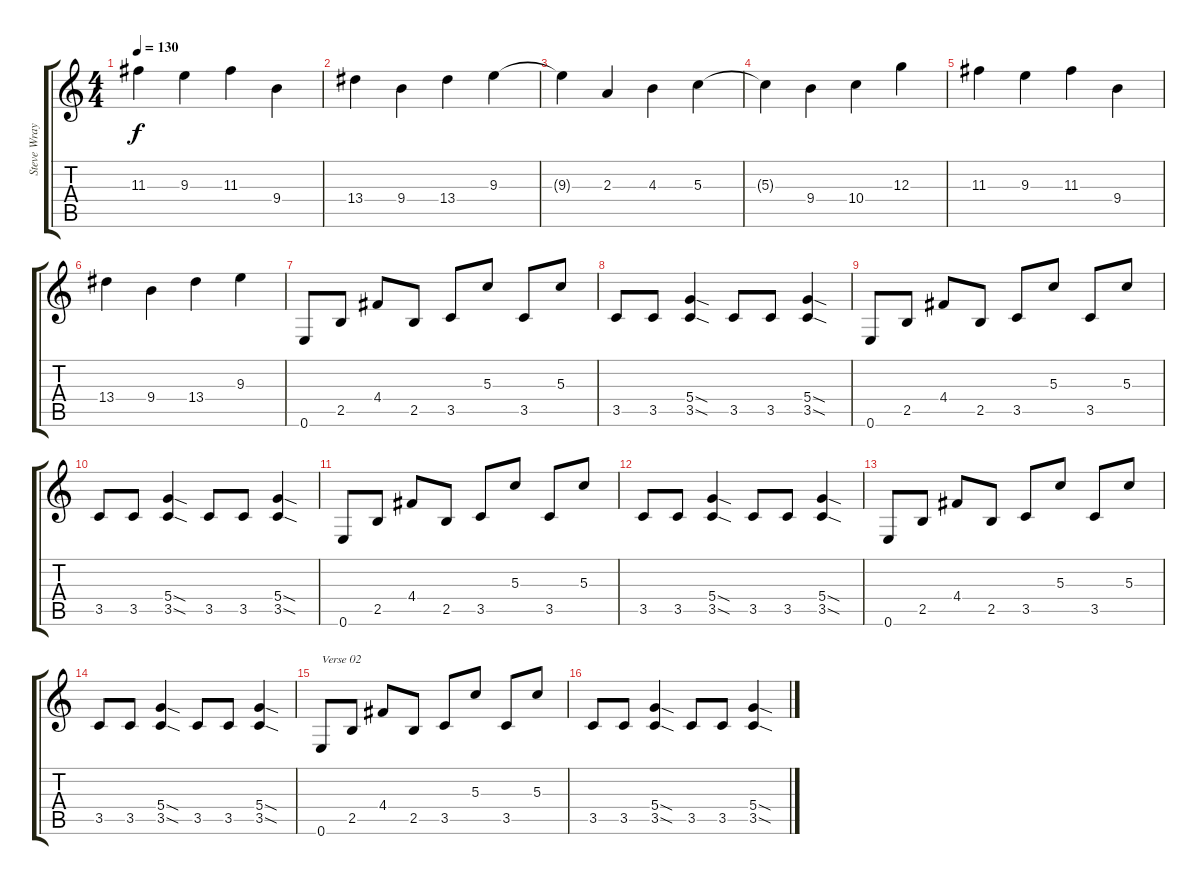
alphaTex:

\track ("Steve Wray" "Steve Wray") {instrument electricguitarclean}
\staff {score tabs}
\tuning (E4 B3 G3 D3 A2 E2) {hide}
\ts (4 4)
\tempo 130
\clef g2
\ks c
11.3.4{dy f} 9.3.4 11.3.4 9.4.4 |
13.4.4 9.4.4 13.4.4 9.3.4 |
9.3{t}.4 2.3.4{instrument distortionguitar} 4.3.4 5.3.4 |
5.3{t}.4 9.4.4 10.4.4 12.3.4 |
11.3.4 9.3.4 11.3.4 9.4.4 |
13.4.4 9.4.4 13.4.4 9.3.4 |
0.6.8{instrument distortionguitar} 2.5.8 4.4.8 2.5.8 3.5.8 5.3.8 3.5.8 5.3.8 |
3.5.8{instrument distortionguitar} 3.5.8 (5.4{sod} 3.5{sod}).4 3.5.8 3.5.8 (5.4{sod} 3.5{sod}).4 |
0.6.8{instrument distortionguitar} 2.5.8 4.4.8 2.5.8 3.5.8 5.3.8 3.5.8 5.3.8 |
3.5.8{instrument distortionguitar} 3.5.8 (5.4{sod} 3.5{sod}).4 3.5.8 3.5.8 (5.4{sod} 3.5{sod}).4 |
0.6.8{instrument distortionguitar} 2.5.8 4.4.8 2.5.8 3.5.8 5.3.8 3.5.8 5.3.8 |
3.5.8{instrument distortionguitar} 3.5.8 (5.4{sod} 3.5{sod}).4 3.5.8 3.5.8 (5.4{sod} 3.5{sod}).4 |
0.6.8{instrument distortionguitar} 2.5.8 4.4.8 2.5.8 3.5.8 5.3.8 3.5.8 5.3.8 |
3.5.8{instrument distortionguitar} 3.5.8 (5.4{sod} 3.5{sod}).4 3.5.8 3.5.8 (5.4{sod} 3.5{sod}).4 |
0.6.8{txt "Verse 02" instrument distortionguitar} 2.5.8 4.4.8 2.5.8 3.5.8 5.3.8 3.5.8 5.3.8 |
3.5.8{instrument distortionguitar} 3.5.8 (5.4{sod} 3.5{sod}).4 3.5.8 3.5.8 (5.4{sod} 3.5{sod}).4
